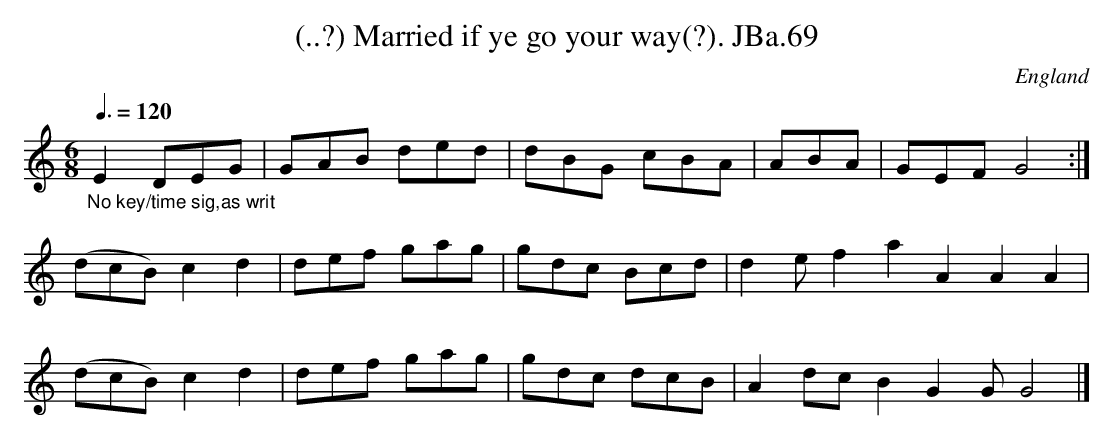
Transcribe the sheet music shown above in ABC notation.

X:1
T:(..?) Married if ye go your way(?). JBa.69
L:1/8
M:6/8
O:England
Q:3/8=120
K:C Major
"_No key/time sig,as writ"E2 DEG | GAB ded | dBG cBA | ABA | GEF G4 :|!
(dcB) c2d2 |def gag | gdc Bcd | d2e f2a2A2A2A2 |!
(dcB) c2d2 | def gag |gdc dcB | A2 dc B2 G2 G G4|]
